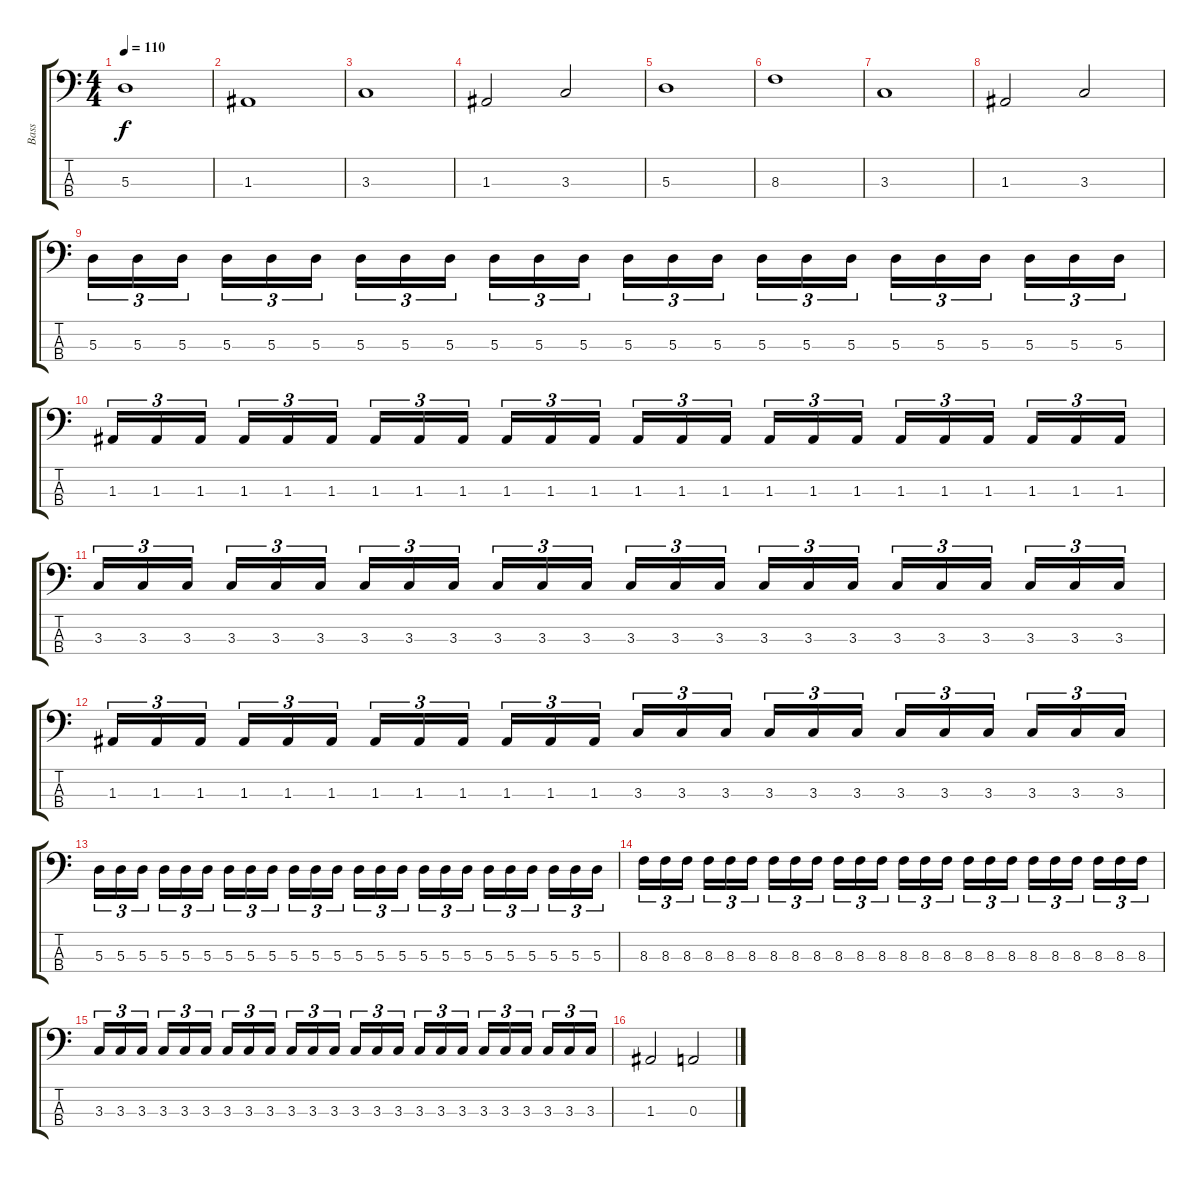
\track ("Bass" "Bass") {instrument electricbassfinger}
\staff {score tabs}
\tuning (G2 D2 A1 E1) {hide}
\ts (4 4)
\tempo 110
\clef f4
\ks c
5.3.1{dy f instrument electricbassfinger} |
1.3.1 |
3.3.1 |
1.3.2 3.3.2 |
5.3.1 |
8.3.1 |
3.3.1 |
1.3.2 3.3.2 |
5.3.16{tu (3 2)} 5.3.16{tu (3 2)} 5.3.16{tu (3 2)} 5.3.16{tu (3 2)} 5.3.16{tu (3 2)} 5.3.16{tu (3 2)} 5.3.16{tu (3 2)} 5.3.16{tu (3 2)} 5.3.16{tu (3 2)} 5.3.16{tu (3 2)} 5.3.16{tu (3 2)} 5.3.16{tu (3 2)} 5.3.16{tu (3 2)} 5.3.16{tu (3 2)} 5.3.16{tu (3 2)} 5.3.16{tu (3 2)} 5.3.16{tu (3 2)} 5.3.16{tu (3 2)} 5.3.16{tu (3 2)} 5.3.16{tu (3 2)} 5.3.16{tu (3 2)} 5.3.16{tu (3 2)} 5.3.16{tu (3 2)} 5.3.16{tu (3 2)} |
1.3.16{tu (3 2)} 1.3.16{tu (3 2)} 1.3.16{tu (3 2)} 1.3.16{tu (3 2)} 1.3.16{tu (3 2)} 1.3.16{tu (3 2)} 1.3.16{tu (3 2)} 1.3.16{tu (3 2)} 1.3.16{tu (3 2)} 1.3.16{tu (3 2)} 1.3.16{tu (3 2)} 1.3.16{tu (3 2)} 1.3.16{tu (3 2)} 1.3.16{tu (3 2)} 1.3.16{tu (3 2)} 1.3.16{tu (3 2)} 1.3.16{tu (3 2)} 1.3.16{tu (3 2)} 1.3.16{tu (3 2)} 1.3.16{tu (3 2)} 1.3.16{tu (3 2)} 1.3.16{tu (3 2)} 1.3.16{tu (3 2)} 1.3.16{tu (3 2)} |
3.3.16{tu (3 2)} 3.3.16{tu (3 2)} 3.3.16{tu (3 2)} 3.3.16{tu (3 2)} 3.3.16{tu (3 2)} 3.3.16{tu (3 2)} 3.3.16{tu (3 2)} 3.3.16{tu (3 2)} 3.3.16{tu (3 2)} 3.3.16{tu (3 2)} 3.3.16{tu (3 2)} 3.3.16{tu (3 2)} 3.3.16{tu (3 2)} 3.3.16{tu (3 2)} 3.3.16{tu (3 2)} 3.3.16{tu (3 2)} 3.3.16{tu (3 2)} 3.3.16{tu (3 2)} 3.3.16{tu (3 2)} 3.3.16{tu (3 2)} 3.3.16{tu (3 2)} 3.3.16{tu (3 2)} 3.3.16{tu (3 2)} 3.3.16{tu (3 2)} |
1.3.16{tu (3 2)} 1.3.16{tu (3 2)} 1.3.16{tu (3 2)} 1.3.16{tu (3 2)} 1.3.16{tu (3 2)} 1.3.16{tu (3 2)} 1.3.16{tu (3 2)} 1.3.16{tu (3 2)} 1.3.16{tu (3 2)} 1.3.16{tu (3 2)} 1.3.16{tu (3 2)} 1.3.16{tu (3 2)} 3.3.16{tu (3 2)} 3.3.16{tu (3 2)} 3.3.16{tu (3 2)} 3.3.16{tu (3 2)} 3.3.16{tu (3 2)} 3.3.16{tu (3 2)} 3.3.16{tu (3 2)} 3.3.16{tu (3 2)} 3.3.16{tu (3 2)} 3.3.16{tu (3 2)} 3.3.16{tu (3 2)} 3.3.16{tu (3 2)} |
5.3.16{tu (3 2)} 5.3.16{tu (3 2)} 5.3.16{tu (3 2)} 5.3.16{tu (3 2)} 5.3.16{tu (3 2)} 5.3.16{tu (3 2)} 5.3.16{tu (3 2)} 5.3.16{tu (3 2)} 5.3.16{tu (3 2)} 5.3.16{tu (3 2)} 5.3.16{tu (3 2)} 5.3.16{tu (3 2)} 5.3.16{tu (3 2)} 5.3.16{tu (3 2)} 5.3.16{tu (3 2)} 5.3.16{tu (3 2)} 5.3.16{tu (3 2)} 5.3.16{tu (3 2)} 5.3.16{tu (3 2)} 5.3.16{tu (3 2)} 5.3.16{tu (3 2)} 5.3.16{tu (3 2)} 5.3.16{tu (3 2)} 5.3.16{tu (3 2)} |
8.3.16{tu (3 2)} 8.3.16{tu (3 2)} 8.3.16{tu (3 2)} 8.3.16{tu (3 2)} 8.3.16{tu (3 2)} 8.3.16{tu (3 2)} 8.3.16{tu (3 2)} 8.3.16{tu (3 2)} 8.3.16{tu (3 2)} 8.3.16{tu (3 2)} 8.3.16{tu (3 2)} 8.3.16{tu (3 2)} 8.3.16{tu (3 2)} 8.3.16{tu (3 2)} 8.3.16{tu (3 2)} 8.3.16{tu (3 2)} 8.3.16{tu (3 2)} 8.3.16{tu (3 2)} 8.3.16{tu (3 2)} 8.3.16{tu (3 2)} 8.3.16{tu (3 2)} 8.3.16{tu (3 2)} 8.3.16{tu (3 2)} 8.3.16{tu (3 2)} |
3.3.16{tu (3 2)} 3.3.16{tu (3 2)} 3.3.16{tu (3 2)} 3.3.16{tu (3 2)} 3.3.16{tu (3 2)} 3.3.16{tu (3 2)} 3.3.16{tu (3 2)} 3.3.16{tu (3 2)} 3.3.16{tu (3 2)} 3.3.16{tu (3 2)} 3.3.16{tu (3 2)} 3.3.16{tu (3 2)} 3.3.16{tu (3 2)} 3.3.16{tu (3 2)} 3.3.16{tu (3 2)} 3.3.16{tu (3 2)} 3.3.16{tu (3 2)} 3.3.16{tu (3 2)} 3.3.16{tu (3 2)} 3.3.16{tu (3 2)} 3.3.16{tu (3 2)} 3.3.16{tu (3 2)} 3.3.16{tu (3 2)} 3.3.16{tu (3 2)} |
1.3.2 0.3.2
